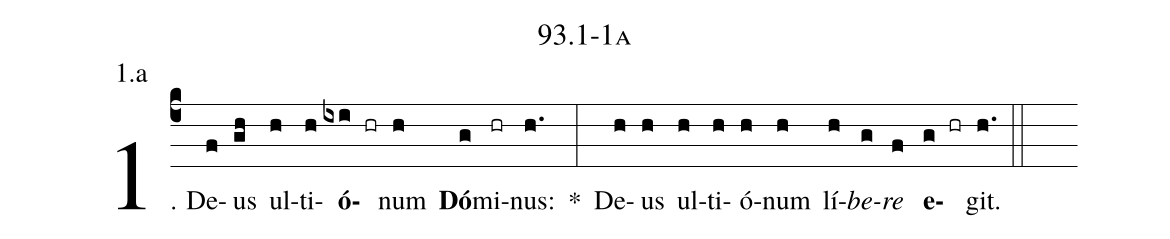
name: 93.1-1a;
annotation: 1.a;
%%
(c4)1. De(f)us(gh) ul(h)ti(h)<b>ó</b>(ixi hr)num(h) <b>Dó</b>(g)mi(hr)nus:(h.) *(:) De(h)us(h) ul(h)ti(h)ó(h)num(h) lí(h)<i>be</i>(g)<i>re</i>(f) <b>e</b>(g hr)git.(h.) (::)


%E(h) u(h) o(g) u(f) a(g) e.(h.) (::)
